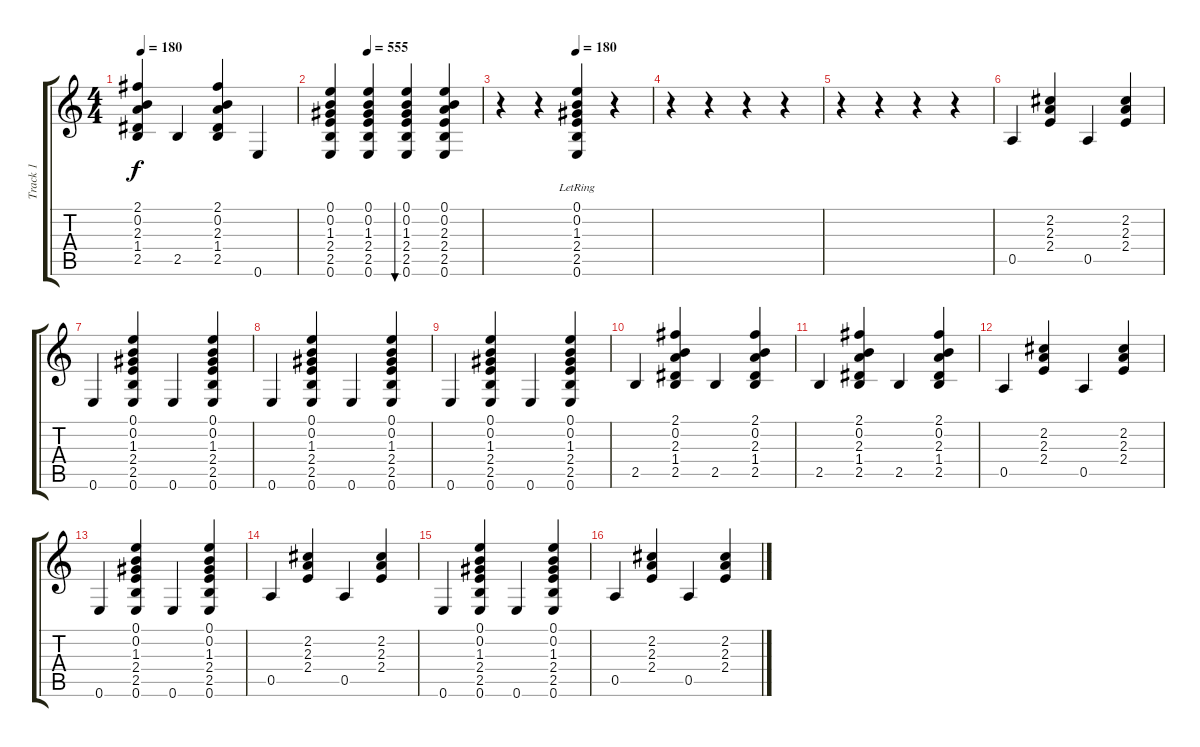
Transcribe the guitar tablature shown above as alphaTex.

\track ("Track 1" "Track 1") {instrument acousticguitarsteel}
\staff {score tabs}
\tuning (E4 B3 G3 D3 A2 E2) {hide}
\ts (4 4)
\tempo 180
\clef g2
\ks c
(2.1 0.2 2.3 1.4 2.5).4{dy f} 2.5.4 (2.1 0.2 2.3 1.4 2.5).4 0.6.4 |
\tempo (555 0.25)
(0.1 0.2 1.3 2.4 2.5 0.6).4 (0.1 0.2 1.3 2.4 2.5 0.6).4 (0.1 0.2 1.3 2.4 2.5 0.6).4{bu 60} (0.1 0.2 2.3 2.4 2.5 0.6).4 |
\tempo (180 0.5)
r.4 r.4 (0.1{lr} 0.2 1.3 2.4 2.5 0.6).4 r.4 |
r.4 r.4 r.4 r.4 |
r.4 r.4 r.4 r.4 |
0.5.4 (2.2 2.3 2.4).4 0.5.4 (2.2 2.3 2.4).4 |
0.6.4 (0.1 0.2 1.3 2.4 2.5 0.6).4 0.6.4 (0.1 0.2 1.3 2.4 2.5 0.6).4 |
0.6.4 (0.1 0.2 1.3 2.4 2.5 0.6).4 0.6.4 (0.1 0.2 1.3 2.4 2.5 0.6).4 |
0.6.4 (0.1 0.2 1.3 2.4 2.5 0.6).4 0.6.4 (0.1 0.2 1.3 2.4 2.5 0.6).4 |
2.5.4 (2.1 0.2 2.3 1.4 2.5).4 2.5.4 (2.1 0.2 2.3 1.4 2.5).4 |
2.5.4 (2.1 0.2 2.3 1.4 2.5).4 2.5.4 (2.1 0.2 2.3 1.4 2.5).4 |
0.5.4 (2.2 2.3 2.4).4 0.5.4 (2.2 2.3 2.4).4 |
0.6.4 (0.1 0.2 1.3 2.4 2.5 0.6).4 0.6.4 (0.1 0.2 1.3 2.4 2.5 0.6).4 |
0.5.4 (2.2 2.3 2.4).4 0.5.4 (2.2 2.3 2.4).4 |
0.6.4 (0.1 0.2 1.3 2.4 2.5 0.6).4 0.6.4 (0.1 0.2 1.3 2.4 2.5 0.6).4 |
0.5.4 (2.2 2.3 2.4).4 0.5.4 (2.2 2.3 2.4).4
